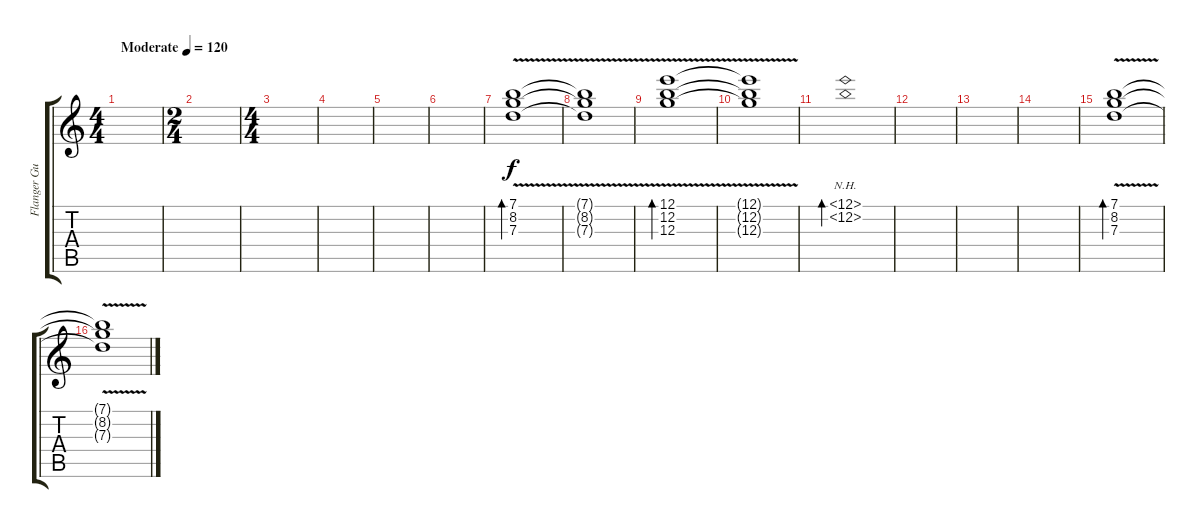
\track ("Flanger Guitar" "Flanger Gu") {instrument acousticguitarnylon}
\staff {score tabs}
\tuning (E4 B3 G3 D3 A2 E2) {hide}
\ts (4 4)
\tempo (120 "Moderate")
\clef g2
\ks c
|
\ts (2 4)
|
\ts (4 4)
|
|
|
|
(7.1{v} 8.2{v} 7.3{v}).1{bd 240} |
(7.1{t} 8.2{t} 7.3{t}).1 |
(12.1{v} 12.2{v} 12.3).1{bd 240} |
(12.1{t} 12.2{t} 12.3{t}).1 |
(12.1{nh} 12.2{nh}).1{bd 240} |
|
|
|
(7.1{v} 8.2{v} 7.3{v}).1{bd 240} |
(7.1{t} 8.2{t} 7.3{t}).1
